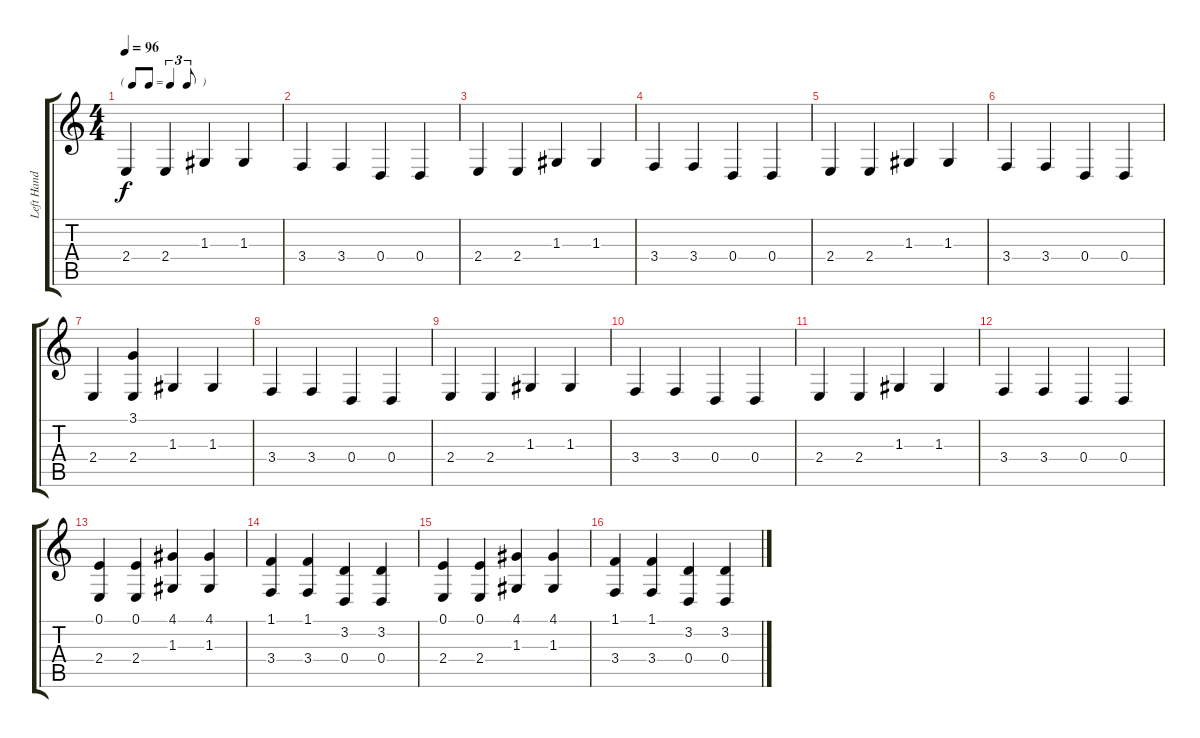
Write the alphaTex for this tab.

\track ("Left Hand" "Left Hand") {instrument acousticgrandpiano}
\staff {score tabs}
\tuning (E4 B3 G3 D3 A2 E2) {hide}
\ts (4 4)
\tf triplet8th
\tempo 96
\clef g2
\ks c
2.4.4{dy f instrument acousticgrandpiano} 2.4.4 1.3.4 1.3.4 |
3.4.4 3.4.4 0.4.4 0.4.4 |
2.4.4 2.4.4 1.3.4 1.3.4 |
3.4.4 3.4.4 0.4.4 0.4.4 |
2.4.4 2.4.4 1.3.4 1.3.4 |
3.4.4 3.4.4 0.4.4 0.4.4 |
2.4.4 (3.1 2.4).4 1.3.4 1.3.4 |
3.4.4 3.4.4 0.4.4 0.4.4 |
2.4.4 2.4.4 1.3.4 1.3.4 |
3.4.4 3.4.4 0.4.4 0.4.4 |
2.4.4 2.4.4 1.3.4 1.3.4 |
3.4.4 3.4.4 0.4.4 0.4.4 |
(0.1 2.4).4 (0.1 2.4).4 (4.1 1.3).4 (4.1 1.3).4 |
(1.1 3.4).4 (1.1 3.4).4 (3.2 0.4).4 (3.2 0.4).4 |
(0.1 2.4).4 (0.1 2.4).4 (4.1 1.3).4 (4.1 1.3).4 |
(1.1 3.4).4 (1.1 3.4).4 (3.2 0.4).4 (3.2 0.4).4
